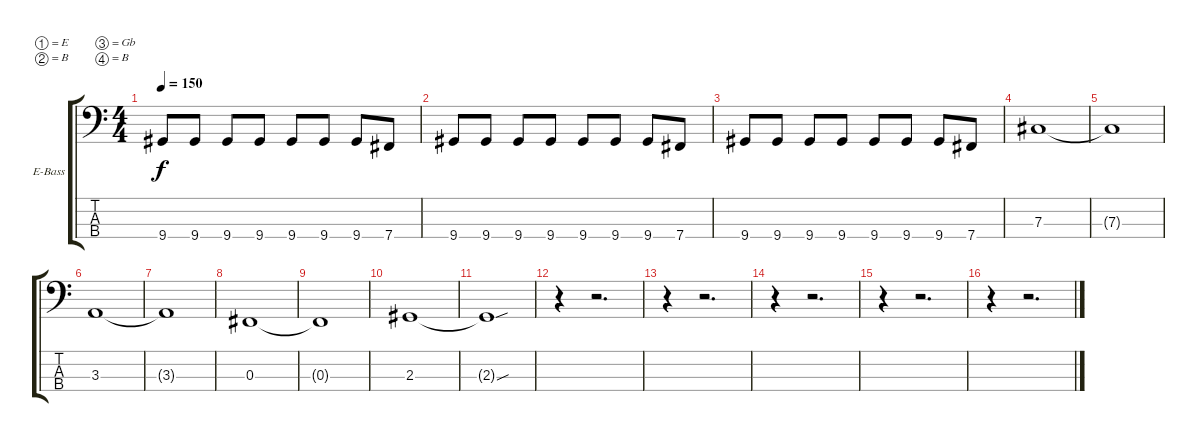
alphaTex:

\bracketExtendMode groupsimilarinstruments
\firstSystemTrackNameOrientation horizontal
\otherSystemsTrackNameOrientation horizontal
\track ("Adam Duce" "E-Bass") {instrument electricbassfinger}
\staff {score tabs}
\tuning (E2 B1 Gb1 B0)
\ts (4 4)
\tempo 150
\clef f4
\ks c
9.4.8{dy f} 9.4.8 9.4.8 9.4.8 9.4.8 9.4.8 9.4.8 7.4.8 |
9.4.8 9.4.8 9.4.8 9.4.8 9.4.8 9.4.8 9.4.8 7.4.8 |
9.4.8 9.4.8 9.4.8 9.4.8 9.4.8 9.4.8 9.4.8 7.4.8 |
7.3.1 |
7.3{t}.1 |
3.3.1 |
3.3{t}.1 |
0.3.1 |
0.3{t}.1 |
2.3.1 |
2.3{sou t}.1 |
r.4 r.2{d} |
r.4 r.2{d} |
r.4 r.2{d} |
r.4 r.2{d} |
r.4 r.2{d}
